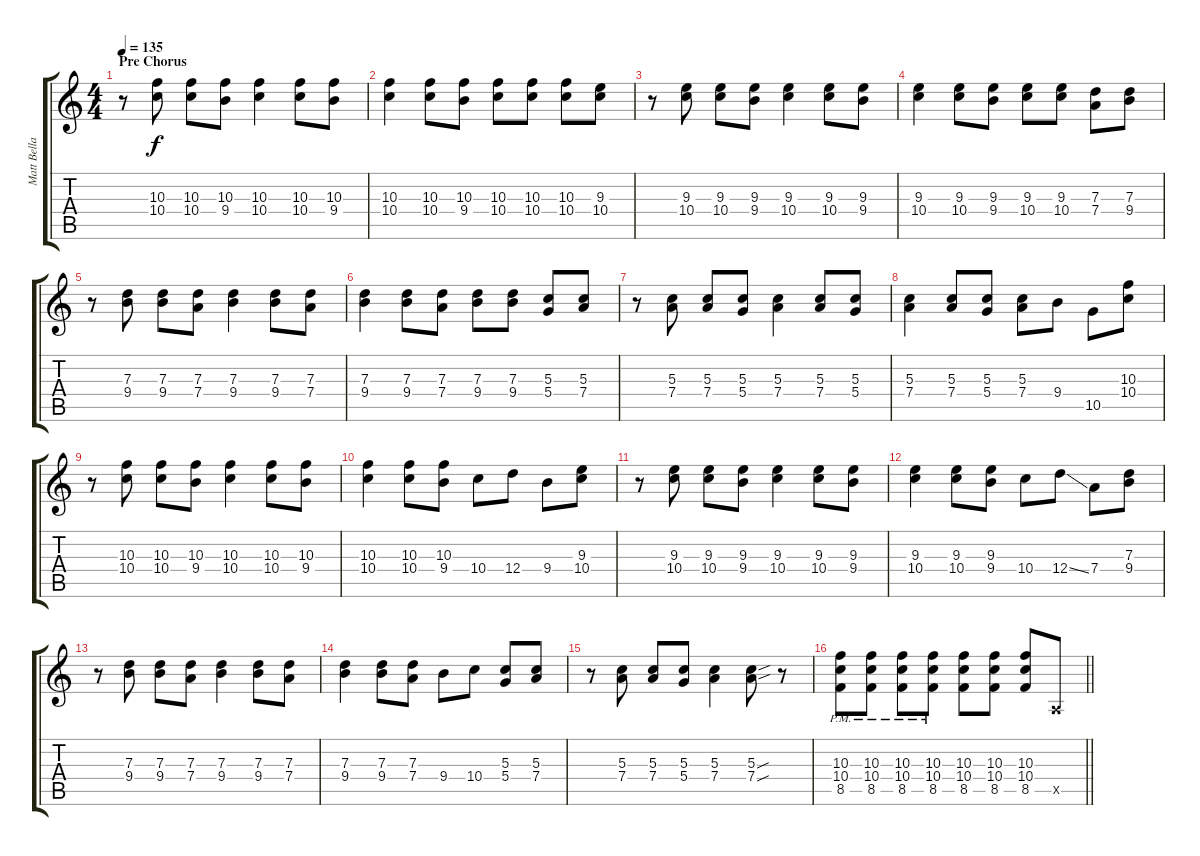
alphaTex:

\track ("Matt Bellamy (Guitar)" "Matt Bella") {instrument distortionguitar}
\staff {score tabs}
\tuning (E4 B3 G3 D3 A2 E2) {hide}
\ts (4 4)
\section ("" "Pre Chorus")
\tempo 135
\clef g2
\ks c
r.8{dy f} (10.3 10.4).8 (10.3 10.4).8 (10.3 9.4).8 (10.3 10.4).4 (10.3 10.4).8 (10.3 9.4).8 |
(10.3 10.4).4 (10.3 10.4).8 (10.3 9.4).8 (10.3 10.4).8 (10.3 10.4).8 (10.3 10.4).8 (9.3 10.4).8 |
r.8 (9.3 10.4).8 (9.3 10.4).8 (9.3 9.4).8 (9.3 10.4).4 (9.3 10.4).8 (9.3 9.4).8 |
(9.3 10.4).4 (9.3 10.4).8 (9.3 9.4).8 (9.3 10.4).8 (9.3 10.4).8 (7.3 7.4).8 (7.3 9.4).8 |
r.8 (7.3 9.4).8 (7.3 9.4).8 (7.3 7.4).8 (7.3 9.4).4 (7.3 9.4).8 (7.3 7.4).8 |
(7.3 9.4).4 (7.3 9.4).8 (7.3 7.4).8 (7.3 9.4).8 (7.3 9.4).8 (5.3 5.4).8 (5.3 7.4).8 |
r.8 (5.3 7.4).8 (5.3 7.4).8 (5.3 5.4).8 (5.3 7.4).4 (5.3 7.4).8 (5.3 5.4).8 |
(5.3 7.4).4 (5.3 7.4).8 (5.3 5.4).8 (5.3 7.4).8 9.4.8 10.5.8 (10.3 10.4).8 |
r.8 (10.3 10.4).8 (10.3 10.4).8 (10.3 9.4).8 (10.3 10.4).4 (10.3 10.4).8 (10.3 9.4).8 |
(10.3 10.4).4 (10.3 10.4).8 (10.3 9.4).8 10.4.8 12.4.8 9.4.8 (9.3 10.4).8 |
r.8 (9.3 10.4).8 (9.3 10.4).8 (9.3 9.4).8 (9.3 10.4).4 (9.3 10.4).8 (9.3 9.4).8 |
(9.3 10.4).4 (9.3 10.4).8 (9.3 9.4).8 10.4.8 12.4{ss}.8 7.4.8 (7.3 9.4).8 |
r.8 (7.3 9.4).8 (7.3 9.4).8 (7.3 7.4).8 (7.3 9.4).4 (7.3 9.4).8 (7.3 7.4).8 |
(7.3 9.4).4 (7.3 9.4).8 (7.3 7.4).8 9.4.8 10.4.8 (5.3 5.4).8 (5.3 7.4).8 |
r.8 (5.3 7.4).8 (5.3 7.4).8 (5.3 5.4).8 (5.3 7.4).4 (5.3{sou} 7.4{sou}).8 r.8 |
\barLineRight lightlight
(10.3{pm} 10.4{pm} 8.5{pm}).8 (10.3{pm} 10.4{pm} 8.5{pm}).8 (10.3{pm} 10.4{pm} 8.5{pm}).8 (10.3{pm} 10.4{pm} 8.5{pm}).8 (10.3 10.4 8.5).8 (10.3 10.4 8.5).8 (10.3 10.4 8.5).8 0.5{x}.8
